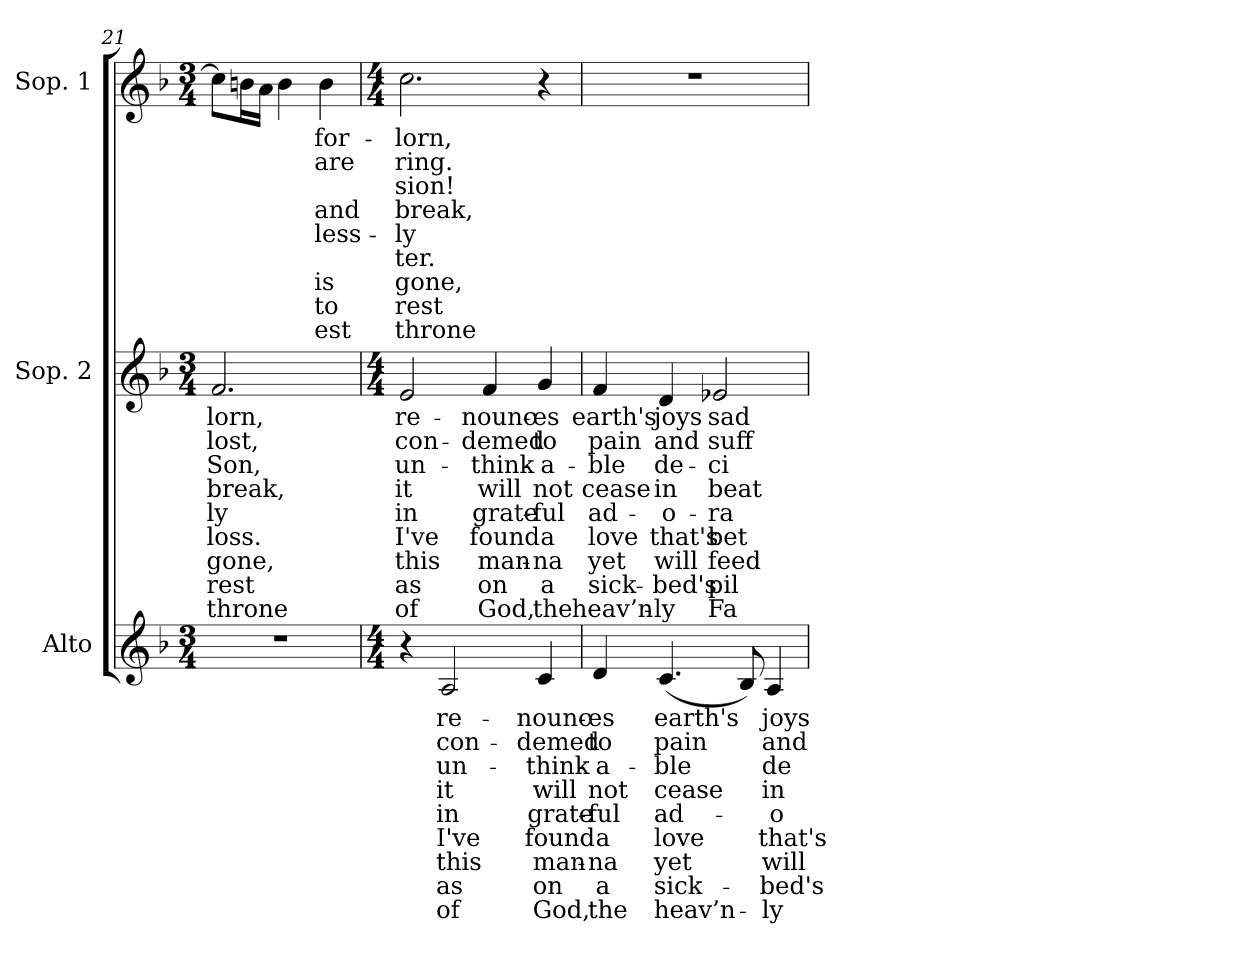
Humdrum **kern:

**kern	**text	**text	**text	**text	**text	**text	**text	**text	**text	**kern	**text	**text	**text	**text	**text	**text	**text	**text	**text	**kern	**text	**text	**text	**text	**text	**text	**text	**text	**text
*part3	*part3	*part3	*part3	*part3	*part3	*part3	*part3	*part3	*part3	*part2	*part2	*part2	*part2	*part2	*part2	*part2	*part2	*part2	*part2	*part1	*part1	*part1	*part1	*part1	*part1	*part1	*part1	*part1	*part1
*staff3	*staff3	*staff3	*staff3	*staff3	*staff3	*staff3	*staff3	*staff3	*staff3	*staff2	*staff2	*staff2	*staff2	*staff2	*staff2	*staff2	*staff2	*staff2	*staff2	*staff1	*staff1	*staff1	*staff1	*staff1	*staff1	*staff1	*staff1	*staff1	*staff1
*I"Alto	*	*	*	*	*	*	*	*	*	*I"Sop. 2	*	*	*	*	*	*	*	*	*	*I"Sop. 1	*	*	*	*	*	*	*	*	*
*I'A	*	*	*	*	*	*	*	*	*	*I'S	*	*	*	*	*	*	*	*	*	*I'S	*	*	*	*	*	*	*	*	*
*clefG2	*	*	*	*	*	*	*	*	*	*clefG2	*	*	*	*	*	*	*	*	*	*clefG2	*	*	*	*	*	*	*	*	*
*k[b-]	*	*	*	*	*	*	*	*	*	*k[b-]	*	*	*	*	*	*	*	*	*	*k[b-]	*	*	*	*	*	*	*	*	*
*F:	*	*	*	*	*	*	*	*	*	*F:	*	*	*	*	*	*	*	*	*	*F:	*	*	*	*	*	*	*	*	*
*M3/4	*	*	*	*	*	*	*	*	*	*M3/4	*	*	*	*	*	*	*	*	*	*M3/4	*	*	*	*	*	*	*	*	*
=21	=21	=21	=21	=21	=21	=21	=21	=21	=21	=21	=21	=21	=21	=21	=21	=21	=21	=21	=21	=21	=21	=21	=21	=21	=21	=21	=21	=21	=21
!	!	!	!	!	!	!	!	!	!	!	!LO:LY:b	!LO:LY:b	!LO:LY:b	!LO:LY:b	!LO:LY:b	!LO:LY:b	!LO:LY:b	!LO:LY:b	!LO:LY:b	!	!	!	!	!	!	!	!	!	!
2.r	.	.	.	.	.	.	.	.	.	2.f/	-lorn,	lost,	Son,	break,	-ly	loss.	gone,	rest	throne	8cc\L]	.	.	.	.	.	.	.	.	.
.	.	.	.	.	.	.	.	.	.	.	.	.	.	.	.	.	.	.	.	16bn\L	.	.	.	.	.	.	.	.	.
.	.	.	.	.	.	.	.	.	.	.	.	.	.	.	.	.	.	.	.	16a\JJ	.	.	.	.	.	.	.	.	.
.	.	.	.	.	.	.	.	.	.	.	.	.	.	.	.	.	.	.	.	4b\	.	.	.	.	.	.	.	.	.
!	!	!	!	!	!	!	!	!	!	!	!	!	!	!	!	!	!	!	!	!	!LO:LY:b	!LO:LY:b	!	!LO:LY:b	!LO:LY:b	!	!LO:LY:b	!LO:LY:b	!LO:LY:b
.	.	.	.	.	.	.	.	.	.	.	.	.	.	.	.	.	.	.	.	4b\	for-	are	.	and	-less-	.	is	to	-est
=22	=22	=22	=22	=22	=22	=22	=22	=22	=22	=22	=22	=22	=22	=22	=22	=22	=22	=22	=22	=22	=22	=22	=22	=22	=22	=22	=22	=22	=22
*M4/4	*	*	*	*	*	*	*	*	*	*M4/4	*	*	*	*	*	*	*	*	*	*M4/4	*	*	*	*	*	*	*	*	*
!	!	!	!	!	!	!	!	!	!	!	!LO:LY:b	!LO:LY:b	!LO:LY:b	!LO:LY:b	!LO:LY:b	!LO:LY:b	!LO:LY:b	!LO:LY:b	!LO:LY:b	!	!	!	!	!	!	!	!	!	!
!	!	!	!	!	!	!	!	!	!	!	!	!	!	!	!	!	!	!	!	!	!LO:LY:b	!LO:LY:b	!LO:LY:b	!LO:LY:b	!LO:LY:b	!LO:LY:b	!LO:LY:b	!LO:LY:b	!LO:LY:b
4r	.	.	.	.	.	.	.	.	.	2e/	re-	con-	un-	it	in	I've	this	as	of	2.cc\	-lorn,	ring.	-sion!	break,	-ly	-ter.	gone,	rest	throne
!	!LO:LY:b	!LO:LY:b	!LO:LY:b	!LO:LY:b	!LO:LY:b	!LO:LY:b	!LO:LY:b	!LO:LY:b	!LO:LY:b	!	!	!	!	!	!	!	!	!	!	!	!	!	!	!	!	!	!	!	!
2A/	re-	con-	un-	it	in	I've	this	as	of	.	.	.	.	.	.	.	.	.	.	.	.	.	.	.	.	.	.	.	.
!	!	!	!	!	!	!	!	!	!	!	!LO:LY:b	!LO:LY:b	!LO:LY:b	!LO:LY:b	!LO:LY:b	!LO:LY:b	!LO:LY:b	!LO:LY:b	!LO:LY:b	!	!	!	!	!	!	!	!	!	!
.	.	.	.	.	.	.	.	.	.	4f/	-nounc-	-demed	-think-	will	grate-	found	man-	on	God,	.	.	.	.	.	.	.	.	.	.
!	!LO:LY:b	!LO:LY:b	!LO:LY:b	!LO:LY:b	!LO:LY:b	!LO:LY:b	!LO:LY:b	!LO:LY:b	!LO:LY:b	!	!	!	!	!	!	!	!	!	!	!	!	!	!	!	!	!	!	!	!
!	!	!	!	!	!	!	!	!	!	!	!LO:LY:b	!LO:LY:b	!LO:LY:b	!LO:LY:b	!LO:LY:b	!LO:LY:b	!LO:LY:b	!LO:LY:b	!LO:LY:b	!	!	!	!	!	!	!	!	!	!
4c/	-nounc-	-demed	-think-	will	grate-	found	man-	on	God,	4g/	-es	to	-a-	not	-ful	a	-na	a	the	4r	.	.	.	.	.	.	.	.	.
=23	=23	=23	=23	=23	=23	=23	=23	=23	=23	=23	=23	=23	=23	=23	=23	=23	=23	=23	=23	=23	=23	=23	=23	=23	=23	=23	=23	=23	=23
!	!LO:LY:b	!LO:LY:b	!LO:LY:b	!LO:LY:b	!LO:LY:b	!LO:LY:b	!LO:LY:b	!LO:LY:b	!LO:LY:b	!	!	!	!	!	!	!	!	!	!	!	!	!	!	!	!	!	!	!	!
!	!	!	!	!	!	!	!	!	!	!	!LO:LY:b	!LO:LY:b	!LO:LY:b	!LO:LY:b	!LO:LY:b	!LO:LY:b	!LO:LY:b	!LO:LY:b	!LO:LY:b	!	!	!	!	!	!	!	!	!	!
4d/	-es	to	-a-	not	-ful	a	-na	a	the	4f/	earth's	pain	-ble	cease	ad-	love	yet	sick-	heav’n-	1r	.	.	.	.	.	.	.	.	.
!	!LO:LY:b	!LO:LY:b	!LO:LY:b	!LO:LY:b	!LO:LY:b	!LO:LY:b	!LO:LY:b	!LO:LY:b	!LO:LY:b	!	!	!	!	!	!	!	!	!	!	!	!	!	!	!	!	!	!	!	!
!	!	!	!	!	!	!	!	!	!	!	!LO:LY:b	!LO:LY:b	!LO:LY:b	!LO:LY:b	!LO:LY:b	!LO:LY:b	!LO:LY:b	!LO:LY:b	!LO:LY:b	!	!	!	!	!	!	!	!	!	!
(<4.c/	earth's	pain	-ble	cease	ad-	love	yet	sick-	heav’n-	4d/	joys	and	de-	in	-o-	that's	will	-bed's	-ly	.	.	.	.	.	.	.	.	.	.
!	!	!	!	!	!	!	!	!	!	!	!LO:LY:b	!LO:LY:b	!LO:LY:b	!LO:LY:b	!LO:LY:b	!LO:LY:b	!LO:LY:b	!LO:LY:b	!LO:LY:b	!	!	!	!	!	!	!	!	!	!
.	.	.	.	.	.	.	.	.	.	2e-X/	sad-	suff-	-ci-	beat-	-ra-	bet-	feed	pil-	Fa-	.	.	.	.	.	.	.	.	.	.
8B-/)	.	.	.	.	.	.	.	.	.	.	.	.	.	.	.	.	.	.	.	.	.	.	.	.	.	.	.	.	.
!	!LO:LY:b	!LO:LY:b	!LO:LY:b	!LO:LY:b	!LO:LY:b	!LO:LY:b	!LO:LY:b	!LO:LY:b	!LO:LY:b	!	!	!	!	!	!	!	!	!	!	!	!	!	!	!	!	!	!	!	!
4A/	joys	and	de-	in	-o-	that's	will	-bed's	-ly	.	.	.	.	.	.	.	.	.	.	.	.	.	.	.	.	.	.	.	.
=	=	=	=	=	=	=	=	=	=	=	=	=	=	=	=	=	=	=	=	=	=	=	=	=	=	=	=	=	=
*-	*-	*-	*-	*-	*-	*-	*-	*-	*-	*-	*-	*-	*-	*-	*-	*-	*-	*-	*-	*-	*-	*-	*-	*-	*-	*-	*-	*-	*-
